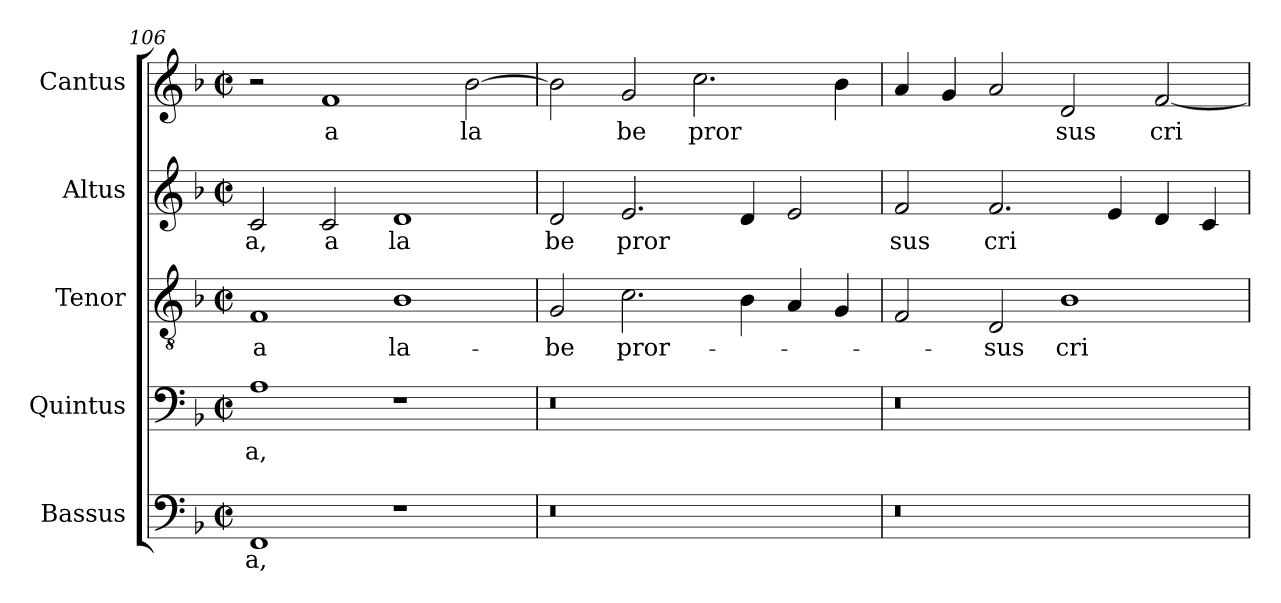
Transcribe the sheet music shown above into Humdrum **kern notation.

**kern	**text	**kern	**text	**kern	**text	**kern	**text	**kern	**text
*part5	*part5	*part4	*part4	*part3	*part3	*part2	*part2	*part1	*part1
*staff5	*staff5	*staff4	*staff4	*staff3	*staff3	*staff2	*staff2	*staff1	*staff1
*I"Bassus	*	*I"Quintus	*	*I"Tenor	*	*I"Altus	*	*I"Cantus	*
!!LO:LB:g=z
*clefF4	*	*clefF4	*	*clefGv2	*	*clefG2	*	*clefG2	*
*k[b-]	*	*k[b-]	*	*k[b-]	*	*k[b-]	*	*k[b-]	*
*F:	*	*F:	*	*F:	*	*F:	*	*F:	*
*M2/2	*	*M2/2	*	*M2/2	*	*M2/2	*	*M2/2	*
*met(c|)	*	*met(c|)	*	*met(c|)	*	*met(c|)	*	*met(c|)	*
=106	=106	=106	=106	=106	=106	=106	=106	=106	=106
!	!LO:LY:b:cj	!	!LO:LY:b:cj	!	!LO:LY:b:cj	!	!LO:LY:b:cj	!	!
1FF	a,	1A	-a,	1F	a	2c/	a,	2r	.
!	!	!	!	!	!	!	!LO:LY:b:cj	!	!LO:LY:b:cj
.	.	.	.	.	.	2c/	a	1f	a
!	!	!	!	!	!LO:LY:b:cj	!	!LO:LY:b:cj	!	!
1r	.	1r	.	1B-	la-	1d	la	.	.
!	!	!	!	!	!	!	!	!	!LO:LY:b:cj
.	.	.	.	.	.	.	.	[>2b-\	la
=107	=107	=107	=107	=107	=107	=107	=107	=107	=107
!	!	!	!	!	!LO:LY:b:cj	!	!LO:LY:b:cj	!	!
0r	.	0r	.	2G/	-be	2d/	be	2b-\]	.
!	!	!	!	!	!LO:LY:b	!	!LO:LY:b	!	!LO:LY:b:cj
.	.	.	.	2.c\	pror-	2.e/	pror	2g/	be
!	!	!	!	!	!	!	!	!	!LO:LY:b
.	.	.	.	.	.	.	.	2.cc\	pror
.	.	.	.	4B-\	.	4d/	.	.	.
.	.	.	.	4A/	.	2e/	.	.	.
.	.	.	.	4G/	.	.	.	4b-\	.
=108	=108	=108	=108	=108	=108	=108	=108	=108	=108
!	!	!	!	!	!	!	!LO:LY:b:cj	!	!
0r	.	0r	.	2F/	.	2f/	sus	4a/	.
.	.	.	.	.	.	.	.	4g/	.
!	!	!	!	!	!LO:LY:b:cj	!	!LO:LY:b	!	!
.	.	.	.	2D/	-sus	2.f/	cri	2a/	.
!	!	!	!	!	!LO:LY:b:cj	!	!	!	!LO:LY:b:cj
.	.	.	.	1B-	cri-	.	.	2d/	sus
.	.	.	.	.	.	4e/	.	.	.
!	!	!	!	!	!	!	!	!	!LO:LY:b
.	.	.	.	.	.	4d/	.	[<2f/	cri
.	.	.	.	.	.	4c/	.	.	.
=	=	=	=	=	=	=	=	=	=
*-	*-	*-	*-	*-	*-	*-	*-	*-	*-
